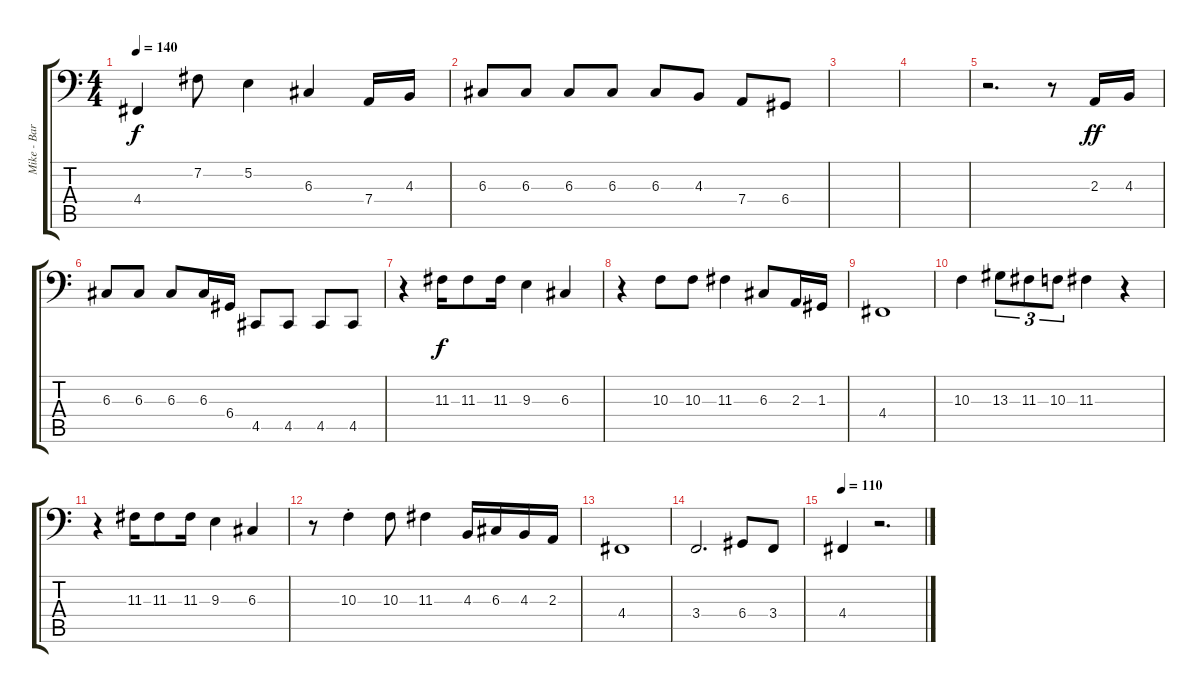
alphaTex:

\track ("Mike - Bari" "Mike - Bar") {instrument baritonesax}
\staff {score tabs}
\tuning (E3 B2 G2 D2 A1 E1) {hide}
\ts (4 4)
\tempo 140
\clef f4
\ks c
4.4.4{dy f} 7.2.8 5.2.4 6.3.4 7.4.16 4.3.16 |
6.3.8 6.3.8 6.3.8 6.3.8 6.3.8 4.3.8 7.4.8 6.4.8 |
|
|
r.2{d} r.8 2.3.16{dy ff} 4.3.16 |
6.3.8 6.3.8 6.3.8 6.3.16 6.4.16 4.5.8 4.5.8 4.5.8 4.5.8 |
r.4 11.3.16{dy f} 11.3.8 11.3.16 9.3.4 6.3.4 |
r.4 10.3.8 10.3.8 11.3.4 6.3.8 2.3.16 1.3.16 |
4.4.1 |
10.3.4 13.3.8{tu (3 2)} 11.3.8{tu (3 2)} 10.3.8{tu (3 2)} 11.3.4 r.4 |
r.4 11.3.16 11.3.8 11.3.16 9.3.4 6.3.4 |
r.8 10.3{st}.4 10.3.8 11.3.4 4.3.16 6.3.16 4.3.16 2.3.16 |
4.4.1 |
3.4.2{d} 6.4.8 3.4.8 |
\tempo 110
4.4.4 r.2{d}
